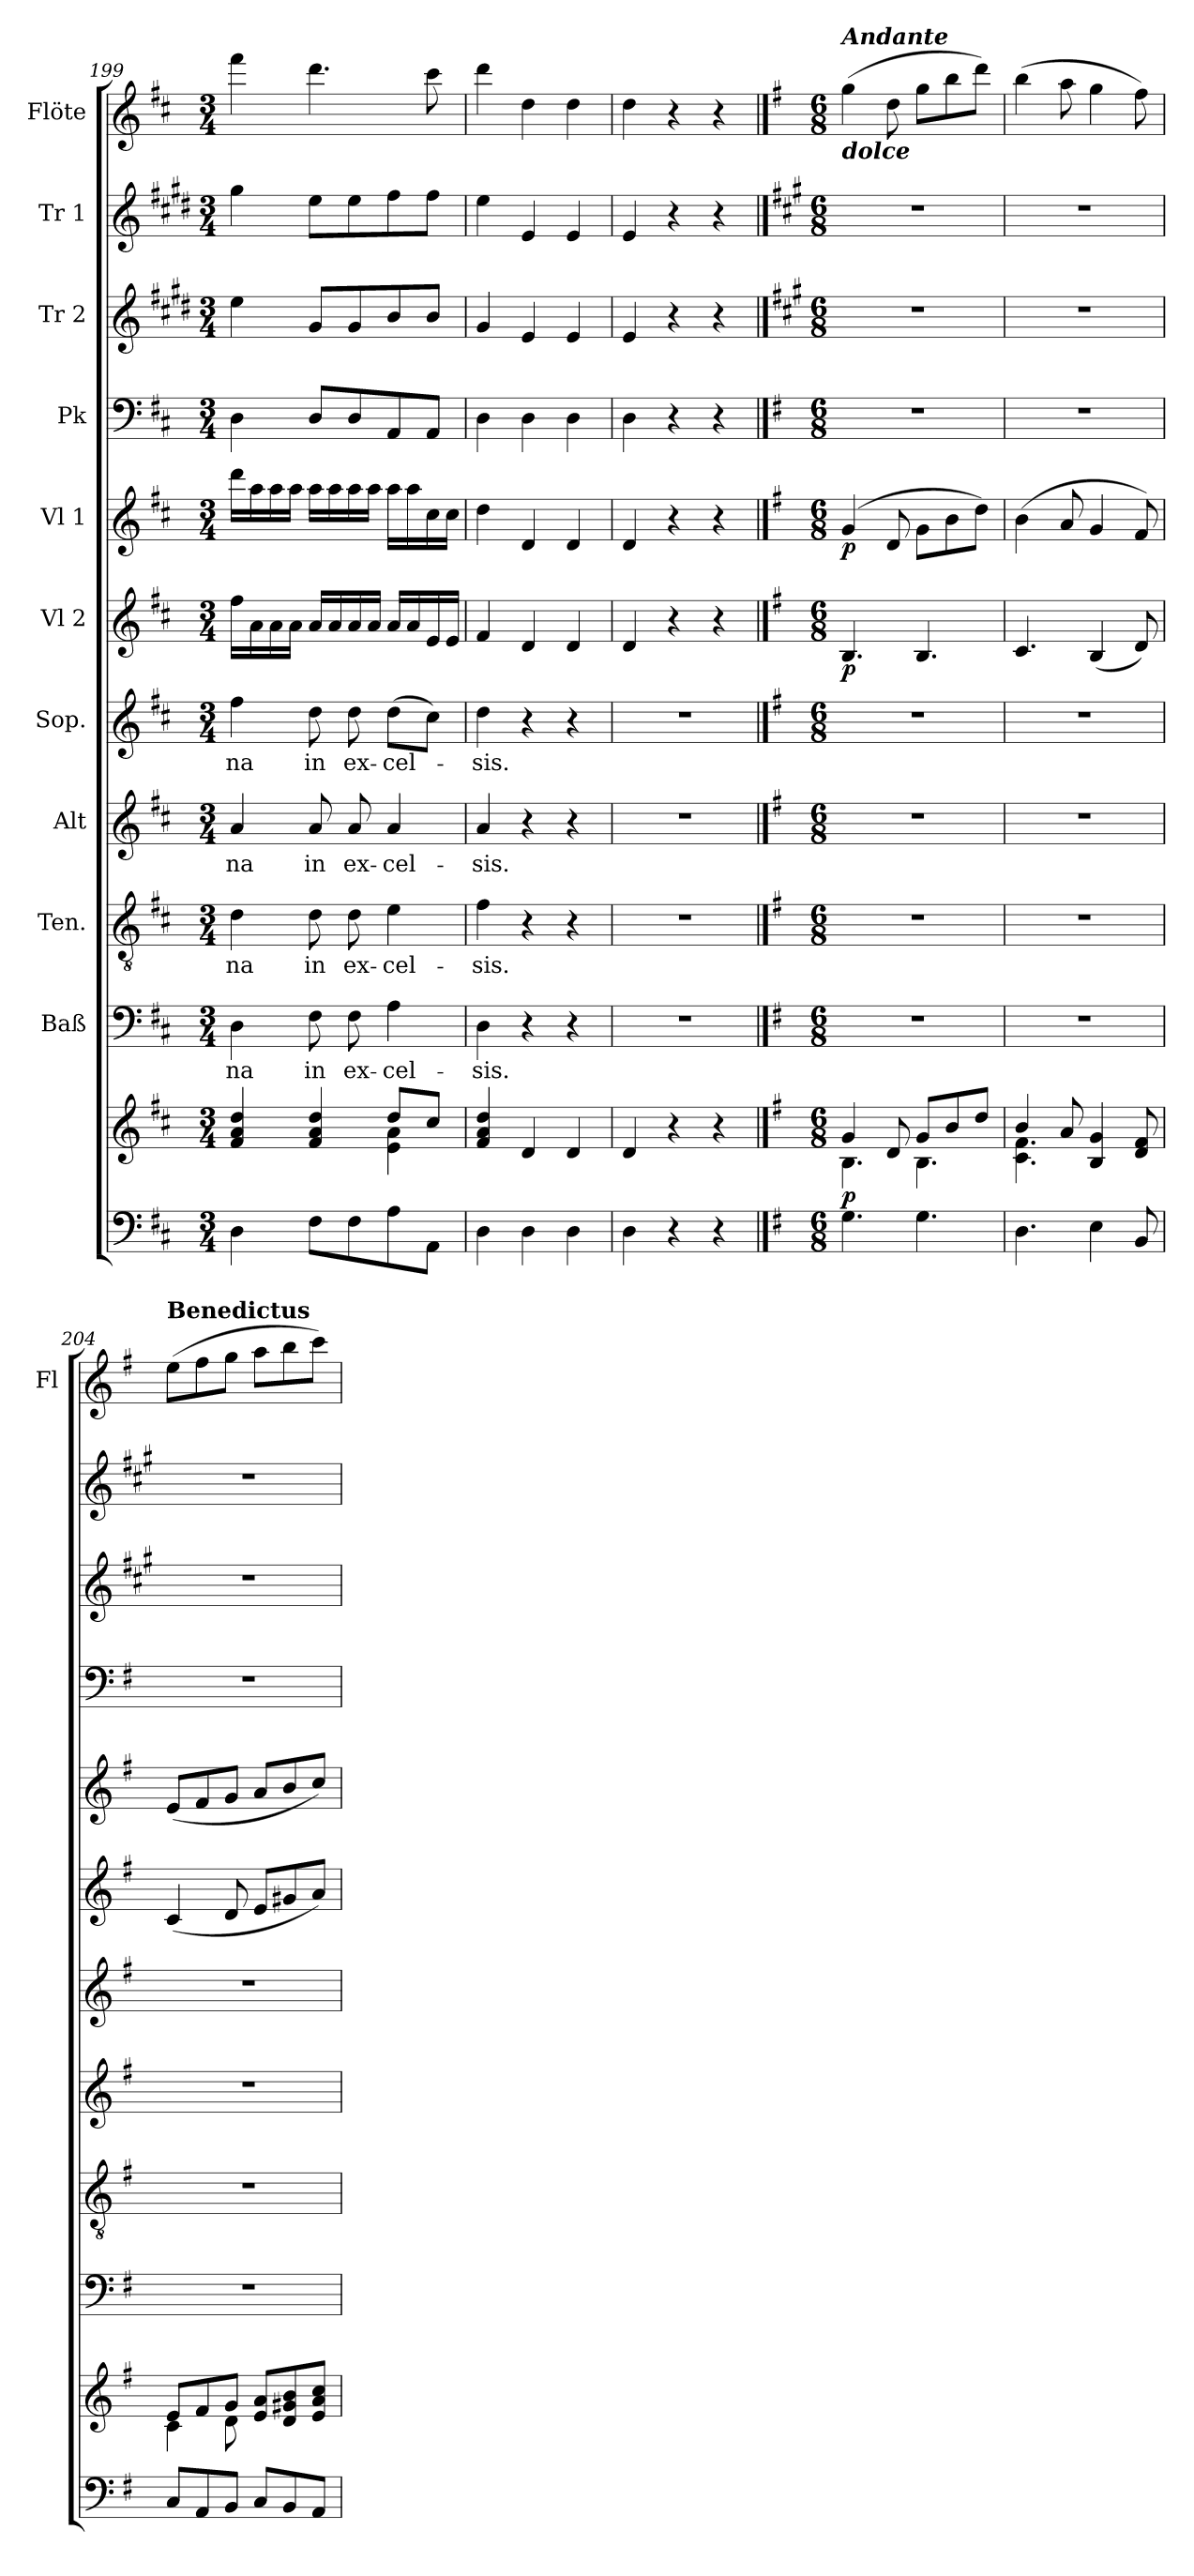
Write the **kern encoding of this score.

**kern	**kern	**dynam	**kern	**text	**kern	**text	**kern	**text	**kern	**text	**kern	**dynam	**kern	**dynam	**kern	**kern	**kern	**kern
*part11	*part11	*part11	*part10	*part10	*part9	*part9	*part8	*part8	*part7	*part7	*part6	*part6	*part5	*part5	*part4	*part3	*part2	*part1
*staff12	*staff11	*staff11/12	*staff10	*staff10	*staff9	*staff9	*staff8	*staff8	*staff7	*staff7	*staff6	*staff6	*staff5	*staff5	*staff4	*staff3	*staff2	*staff1
*	*	*	*I"Baß	*	*I"Ten.	*	*I"Alt	*	*I"Sop.	*	*I"Vl 2	*	*I"Vl 1	*	*I"Pk	*I"Tr 2	*I"Tr 1	*I"Flöte
*	*	*	*	*	*	*	*	*	*	*	*	*	*	*	*	*	*	*I'Fl
*clefF4	*clefG2	*	*clefF4	*	*clefGv2	*	*clefG2	*	*clefG2	*	*clefG2	*	*clefG2	*	*clefF4	*clefG2	*clefG2	*clefG2
*	*	*	*	*	*	*	*	*	*	*	*	*	*	*	*	*ITrd1c2	*ITrd1c2	*
*k[f#c#]	*k[f#c#]	*	*k[f#c#]	*	*k[f#c#]	*	*k[f#c#]	*	*k[f#c#]	*	*k[f#c#]	*	*k[f#c#]	*	*k[f#c#]	*k[f#c#]	*k[f#c#]	*k[f#c#]
*D:	*D:	*	*D:	*	*D:	*	*D:	*	*D:	*	*D:	*	*D:	*	*D:	*D:	*D:	*D:
*M3/4	*M3/4	*	*M3/4	*	*M3/4	*	*M3/4	*	*M3/4	*	*M3/4	*	*M3/4	*	*M3/4	*M3/4	*M3/4	*M3/4
=199	=199	=199	=199	=199	=199	=199	=199	=199	=199	=199	=199	=199	=199	=199	=199	=199	=199	=199
*	*^	*	*	*	*	*	*	*	*	*	*	*	*	*	*	*	*	*
!	!	!	!	!	!LO:LY:b	!	!LO:LY:b	!	!LO:LY:b	!	!LO:LY:b	!	!	!	!	!	!	!	!
4D\	4f#/ 4a/ 4dd/	2ryy	.	4D\	na	4d\	na	4a/	na	4ff#\	na	16ff#\LL	.	16ddd\LL	.	4D\	4dd\	4ff#\	4fff#\
.	.	.	.	.	.	.	.	.	.	.	.	16a\	.	16aa\	.	.	.	.	.
.	.	.	.	.	.	.	.	.	.	.	.	16a\	.	16aa\	.	.	.	.	.
.	.	.	.	.	.	.	.	.	.	.	.	16a\JJ	.	16aa\JJ	.	.	.	.	.
!	!	!	!	!	!LO:LY:b	!	!LO:LY:b	!	!LO:LY:b	!	!LO:LY:b	!	!	!	!	!	!	!	!
8F#\L	4f#/ 4a/ 4dd/	.	.	8F#\	in	8d\	in	8a/	in	8dd\	in	16a/LL	.	16aa\LL	.	8D/L	8f#/L	8dd\L	4.ddd\
.	.	.	.	.	.	.	.	.	.	.	.	16a/	.	16aa\	.	.	.	.	.
!	!	!	!	!	!LO:LY:b	!	!LO:LY:b	!	!LO:LY:b	!	!LO:LY:b	!	!	!	!	!	!	!	!
8F#\	.	.	.	8F#\	ex-	8d\	ex-	8a/	ex-	8dd\	ex-	16a/	.	16aa\	.	8D/	8f#/	8dd\	.
.	.	.	.	.	.	.	.	.	.	.	.	16a/JJ	.	16aa\JJ	.	.	.	.	.
!	!	!	!	!	!LO:LY:b	!	!LO:LY:b	!	!LO:LY:b	!	!LO:LY:b	!	!	!	!	!	!	!	!
8A\	8dd/L	4e\ 4a\	.	4A\	-cel-	4e\	-cel-	4a/	-cel-	(>8dd\L	-cel-	16a/LL	.	16aa\LL	.	8AA/	8a/	8ee\	.
.	.	.	.	.	.	.	.	.	.	.	.	16a/	.	16aa\	.	.	.	.	.
8AA\J	8cc#/J	.	.	.	.	.	.	.	.	8cc#\J)	.	16e/	.	16cc#\	.	8AA/J	8a/J	8ee\J	8ccc#\
.	.	.	.	.	.	.	.	.	.	.	.	16e/JJ	.	16cc#\JJ	.	.	.	.	.
*	*v	*v	*	*	*	*	*	*	*	*	*	*	*	*	*	*	*	*	*
=200	=200	=200	=200	=200	=200	=200	=200	=200	=200	=200	=200	=200	=200	=200	=200	=200	=200	=200
!	!	!	!	!LO:LY:b	!	!LO:LY:b	!	!LO:LY:b	!	!LO:LY:b	!	!	!	!	!	!	!	!
4D\	4f#/ 4a/ 4dd/	.	4D\	-sis.	4f#\	-sis.	4a/	-sis.	4dd\	-sis.	4f#/	.	4dd\	.	4D\	4f#/	4dd\	4ddd\
4D\	4d/	.	4r	.	4r	.	4r	.	4r	.	4d/	.	4d/	.	4D\	4d/	4d/	4dd\
4D\	4d/	.	4r	.	4r	.	4r	.	4r	.	4d/	.	4d/	.	4D\	4d/	4d/	4dd\
=201	=201	=201	=201	=201	=201	=201	=201	=201	=201	=201	=201	=201	=201	=201	=201	=201	=201	=201
4D\	4d/	.	2.r	.	2.r	.	2.r	.	2.r	.	4d/	.	4d/	.	4D\	4d/	4d/	4dd\
4r	4r	.	.	.	.	.	.	.	.	.	4r	.	4r	.	4r	4r	4r	4r
4r	4r	.	.	.	.	.	.	.	.	.	4r	.	4r	.	4r	4r	4r	4r
!!LO:PB:g=z
==202	==202	==202	==202	==202	==202	==202	==202	==202	==202	==202	==202	==202	==202	==202	==202	==202	==202	==202
*k[f#]	*k[f#]	*	*k[f#]	*	*k[f#]	*	*k[f#]	*	*k[f#]	*	*k[f#]	*	*k[f#]	*	*k[f#]	*k[f#]	*k[f#]	*k[f#]
*G:	*G:	*	*G:	*	*G:	*	*G:	*	*G:	*	*G:	*	*G:	*	*G:	*G:	*G:	*G:
*M6/8	*M6/8	*	*M6/8	*	*M6/8	*	*M6/8	*	*M6/8	*	*M6/8	*	*M6/8	*	*M6/8	*M6/8	*M6/8	*M6/8
*	*^	*	*	*	*	*	*	*	*	*	*	*	*	*	*	*	*	*
!	!	!	!	!	!	!	!	!	!	!	!	!	!	!	!	!	!	!	!LO:TX:a:Bi:t=Andante
!	!	!	!	!	!	!	!	!	!	!	!	!	!	!	!	!	!	!	!LO:TX:b:Bi:t=dolce
!	!	!	!LO:DY:a=2	!	!	!	!	!	!	!	!	!	!LO:DY:b	!	!LO:DY:b	!	!	!	!
4.G\	4g/	4.B\	p	2.r	.	2.r	.	2.r	.	2.r	.	4.B/	p	(4g/	p	2.r	2.r	2.r	(>4gg\
.	8d/	.	.	.	.	.	.	.	.	.	.	.	.	8d/	.	.	.	.	8dd\
4.G\	8g/L	4.B\	.	.	.	.	.	.	.	.	.	4.B/	.	8g\L	.	.	.	.	8gg\L
.	8b/	.	.	.	.	.	.	.	.	.	.	.	.	8b\	.	.	.	.	8bb\
.	8dd/J	.	.	.	.	.	.	.	.	.	.	.	.	8dd\J)	.	.	.	.	8ddd\J)
=203	=203	=203	=203	=203	=203	=203	=203	=203	=203	=203	=203	=203	=203	=203	=203	=203	=203	=203	=203
4.D\	4b/	4.c\ 4.f#\	.	2.r	.	2.r	.	2.r	.	2.r	.	4.c/	.	(<4b\	.	2.r	2.r	2.r	(>4bb\
.	8a/	.	.	.	.	.	.	.	.	.	.	.	.	8a/	.	.	.	.	8aa\
4E\	4B/ 4g/	4.ryy	.	.	.	.	.	.	.	.	.	(<4B/	.	4g/	.	.	.	.	4gg\
8BB/	8d/ 8f#/	.	.	.	.	.	.	.	.	.	.	8d/)	.	8f#/)	.	.	.	.	8ff#\)
=204	=204	=204	=204	=204	=204	=204	=204	=204	=204	=204	=204	=204	=204	=204	=204	=204	=204	=204	=204
!	!	!	!	!	!	!	!	!	!	!	!	!	!	!	!	!	!	!	!LO:TX:a:B:t=Benedictus
8C/L	8e/L	4c\	.	2.r	.	2.r	.	2.r	.	2.r	.	(<4c/	.	(<8e/L	.	2.r	2.r	2.r	(>8ee\L
8AA/	8f#/	.	.	.	.	.	.	.	.	.	.	.	.	8f#/	.	.	.	.	8ff#\
8BB/J	8g/J	8d\	.	.	.	.	.	.	.	.	.	8d/	.	8g/J	.	.	.	.	8gg\J
8C/L	8e/ 8a/L	4.ryy	.	.	.	.	.	.	.	.	.	8e/L	.	8a/L	.	.	.	.	8aa\L
8BB/	8d/ 8g#X/ 8b/	.	.	.	.	.	.	.	.	.	.	8g#X/	.	8b/	.	.	.	.	8bb\
8AA/J	8e/ 8a/ 8cc/J	.	.	.	.	.	.	.	.	.	.	8a/J)	.	8cc/J)	.	.	.	.	8ccc\J)
*	*v	*v	*	*	*	*	*	*	*	*	*	*	*	*	*	*	*	*	*
=	=	=	=	=	=	=	=	=	=	=	=	=	=	=	=	=	=	=
*-	*-	*-	*-	*-	*-	*-	*-	*-	*-	*-	*-	*-	*-	*-	*-	*-	*-	*-
